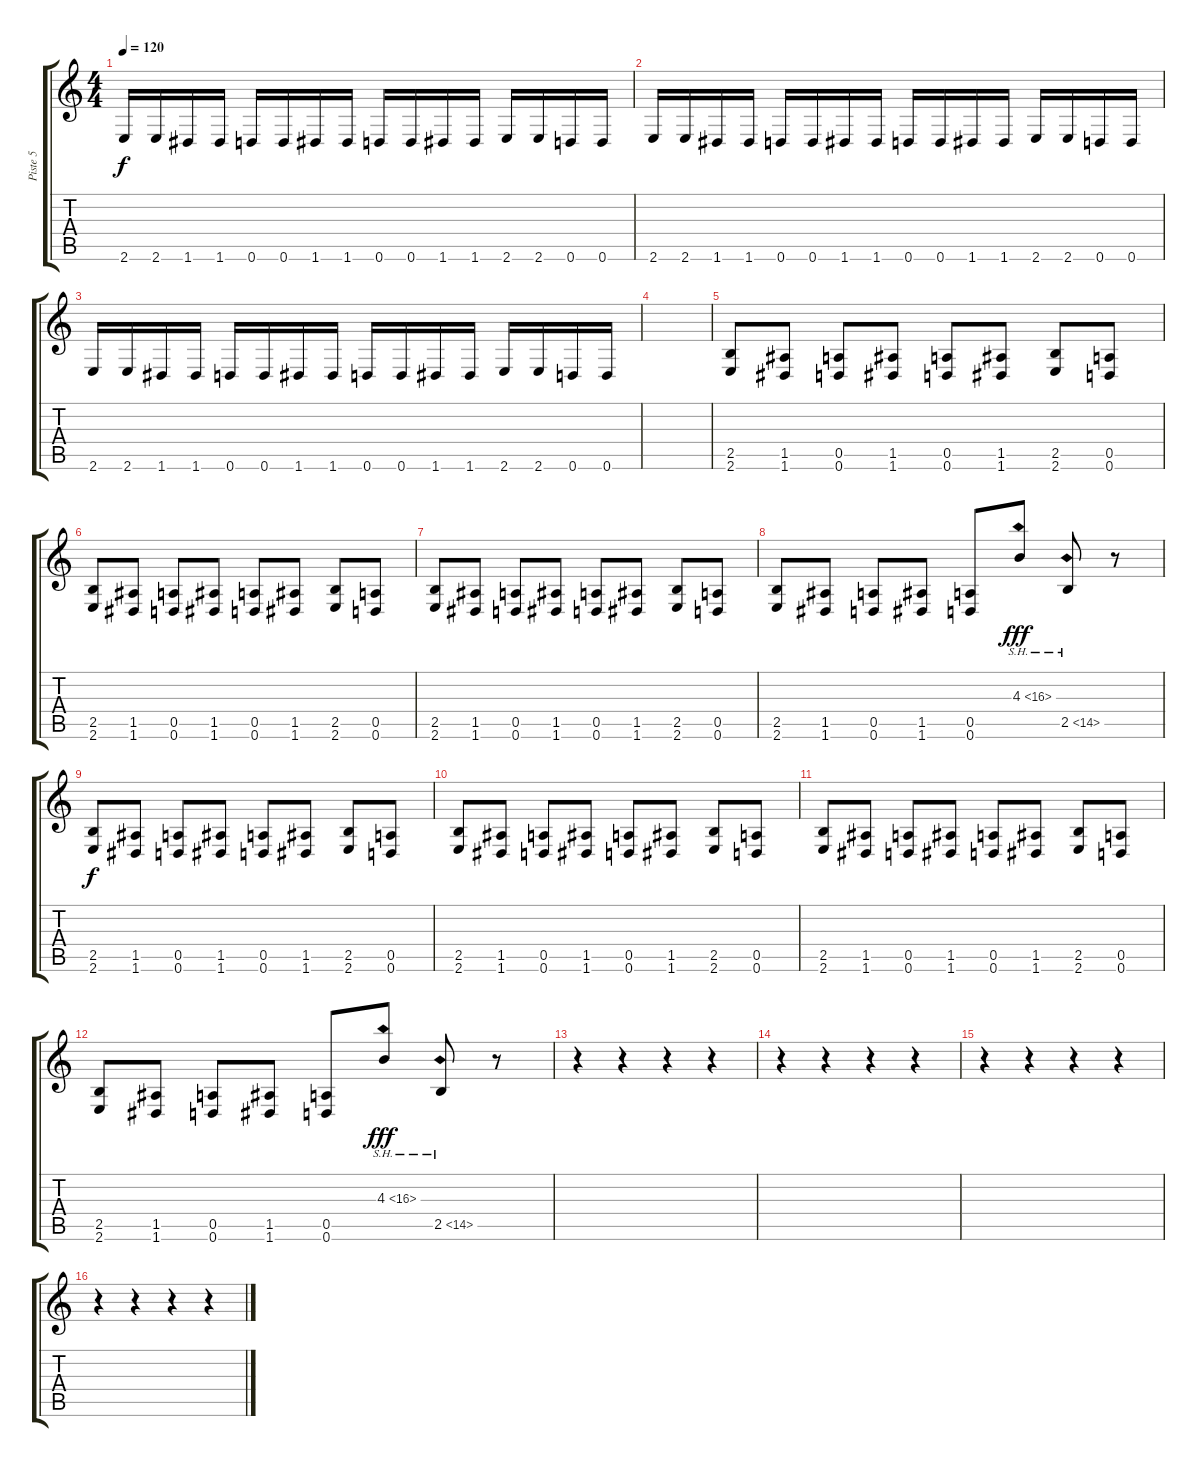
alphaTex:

\track ("Piste 5" "Piste 5") {instrument distortionguitar}
\staff {score tabs}
\tuning (E4 B3 G3 D3 A2 D2) {hide}
\ts (4 4)
\tempo 120
\clef g2
\ks c
2.6.16{dy f instrument distortionguitar} 2.6.16 1.6.16 1.6.16 0.6.16 0.6.16 1.6.16 1.6.16 0.6.16 0.6.16 1.6.16 1.6.16 2.6.16 2.6.16 0.6.16 0.6.16 |
2.6.16{instrument distortionguitar} 2.6.16 1.6.16 1.6.16 0.6.16 0.6.16 1.6.16 1.6.16 0.6.16 0.6.16 1.6.16 1.6.16 2.6.16 2.6.16 0.6.16 0.6.16 |
2.6.16{instrument distortionguitar} 2.6.16 1.6.16 1.6.16 0.6.16 0.6.16 1.6.16 1.6.16 0.6.16 0.6.16 1.6.16 1.6.16 2.6.16 2.6.16 0.6.16 0.6.16 |
|
(2.5 2.6).8 (1.5 1.6).8 (0.5 0.6).8 (1.5 1.6).8 (0.5 0.6).8 (1.5 1.6).8 (2.5 2.6).8 (0.5 0.6).8 |
(2.5 2.6).8 (1.5 1.6).8 (0.5 0.6).8 (1.5 1.6).8 (0.5 0.6).8 (1.5 1.6).8 (2.5 2.6).8 (0.5 0.6).8 |
(2.5 2.6).8 (1.5 1.6).8 (0.5 0.6).8 (1.5 1.6).8 (0.5 0.6).8 (1.5 1.6).8 (2.5 2.6).8 (0.5 0.6).8 |
(2.5 2.6).8 (1.5 1.6).8 (0.5 0.6).8 (1.5 1.6).8 (0.5 0.6).8 4.3{sh 12}.8{dy fff} 2.5{sh 12}.8 r.8 |
(2.5 2.6).8{dy f} (1.5 1.6).8 (0.5 0.6).8 (1.5 1.6).8 (0.5 0.6).8 (1.5 1.6).8 (2.5 2.6).8 (0.5 0.6).8 |
(2.5 2.6).8 (1.5 1.6).8 (0.5 0.6).8 (1.5 1.6).8 (0.5 0.6).8 (1.5 1.6).8 (2.5 2.6).8 (0.5 0.6).8 |
(2.5 2.6).8 (1.5 1.6).8 (0.5 0.6).8 (1.5 1.6).8 (0.5 0.6).8 (1.5 1.6).8 (2.5 2.6).8 (0.5 0.6).8 |
(2.5 2.6).8 (1.5 1.6).8 (0.5 0.6).8 (1.5 1.6).8 (0.5 0.6).8 4.3{sh 12}.8{dy fff} 2.5{sh 12}.8 r.8 |
r.4 r.4 r.4 r.4 |
r.4 r.4 r.4 r.4 |
r.4 r.4 r.4 r.4 |
r.4 r.4 r.4 r.4
